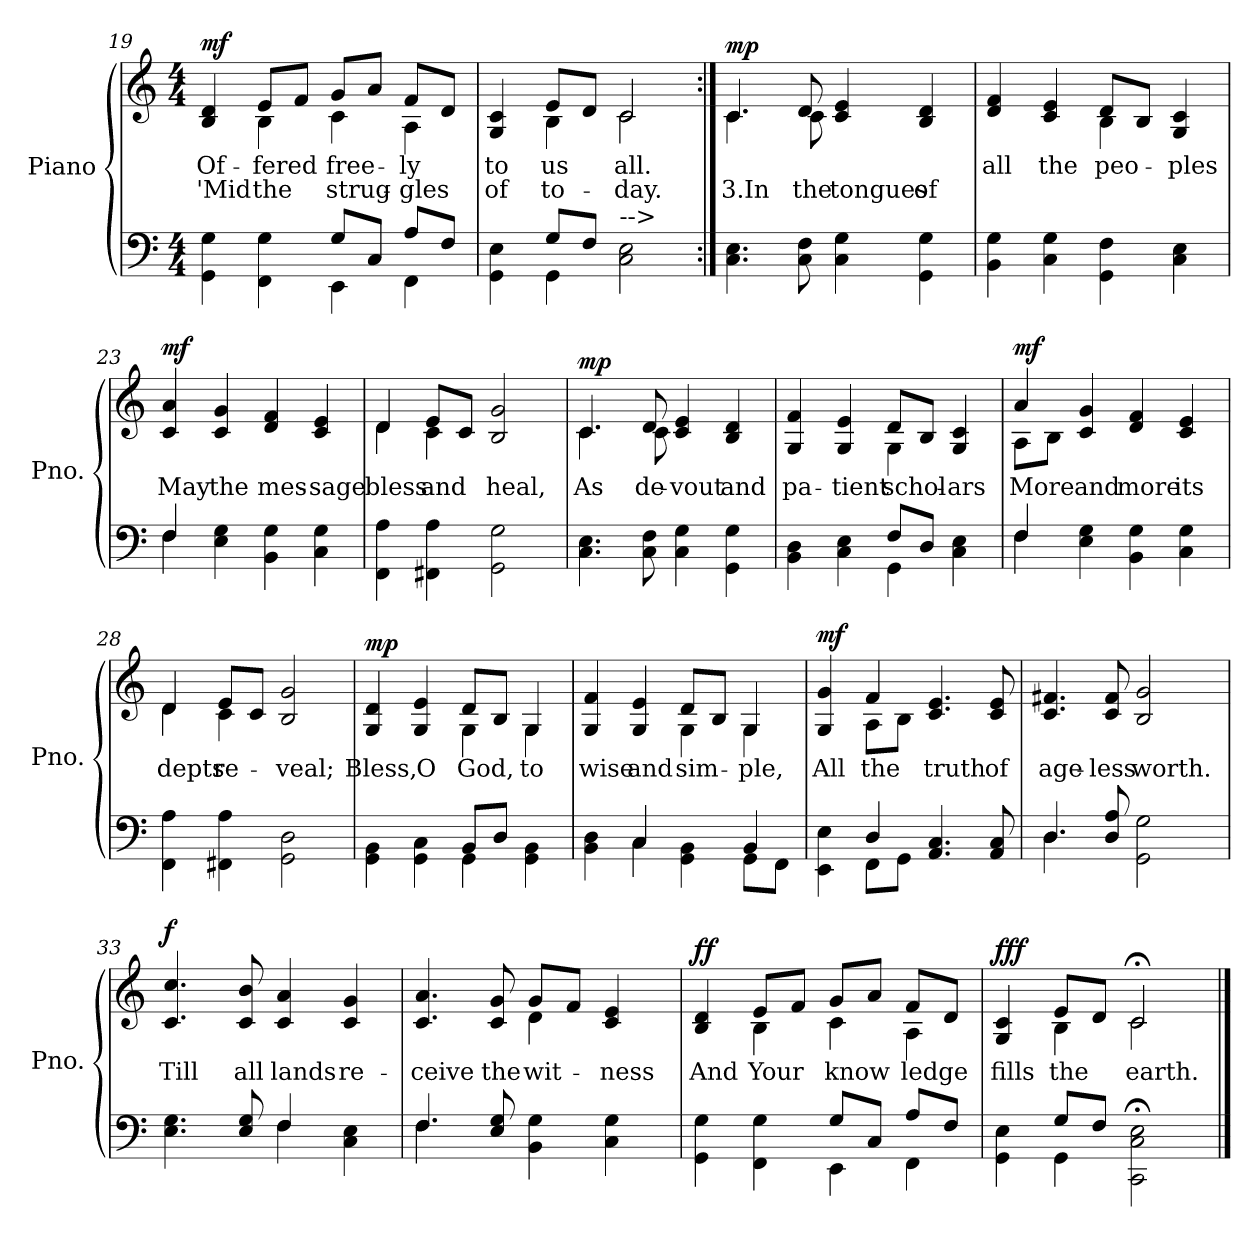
**kern	**kern	**text	**text	**dynam
*part1	*part1	*part1	*part1	*part1
*staff2	*staff1	*staff1	*staff1	*staff1/2
*I"Piano	*	*	*	*
*I'Pno.	*	*	*	*
*clefF4	*clefG2	*	*	*
*k[]	*k[]	*	*	*
*M4/4	*M4/4	*	*	*
=19	=19	=19	=19	=19
*^	*	*	*	*
!	!	!	!LO:LY:b	!LO:LY:b	!LO:DY:a
*	*	*^	*	*	*
4GG\ 4G\	2ryy	4B/ 4d/	4ryy	Of-	'Mid	mf
!	!	!	!	!LO:LY:b	!LO:LY:b	!
4FF\ 4G\	.	8e/L	4B\	-fered	the	.
.	.	8f/J	.	.	.	.
!	!	!	!	!LO:LY:b	!LO:LY:b	!
8G/L	4EE\	8g/L	4c\	free-	strug-	.
8C/J	.	8a/J	.	.	.	.
!	!	!	!	!LO:LY:b	!LO:LY:b	!
8A/L	4FF\	8f/L	4A\	-ly	-gles	.
8F/J	.	8d/J	.	.	.	.
=20	=20	=20	=20	=20	=20	=20
!	!	!	!	!LO:LY:b	!LO:LY:b	!
4GG\ 4E\	4ryy	4G/ 4c/	4ryy	to	of	.
!	!	!	!	!LO:LY:b	!LO:LY:b	!
8G/L	4GG\	8e/L	4B\	us	to-	.
8F/J	.	8d/J	.	.	.	.
!LO:TX:a:t=-->	!	!	!	!	!	!
!	!	!	!	!LO:LY:b	!LO:LY:b	!
2C\ 2E\	2ryy	2c/	2c\	all.	-day.	.
=21:|!	=21:|!	=21:|!	=21:|!	=21:|!	=21:|!	=21:|!
!	!	!	!	!	!LO:LY:b	!LO:DY:a
*v	*v	*	*	*	*	*
4.C\ 4.E\	4.c/	4.c\	.	3.In	mp
!	!	!	!	!LO:LY:b	!
8C\ 8F\	8d/	8c\	.	the	.
!	!	!	!	!LO:LY:b	!
4C\ 4G\	4c/ 4e/	2ryy	.	tongues	.
!	!	!	!	!LO:LY:b	!
4GG\ 4G\	4B/ 4d/	.	.	of	.
!!LO:LB:g=z	!!
=22	=22	=22	=22	=22	=22
!	!	!	!LO:LY:b	!	!
4BB\ 4G\	4d/ 4f/	2ryy	all	.	.
!	!	!	!LO:LY:b	!	!
4C\ 4G\	4c/ 4e/	.	the	.	.
!	!	!	!LO:LY:b	!	!
4GG\ 4F\	8d/L	4B\	peo-	.	.
.	8B/J	.	.	.	.
!	!	!	!LO:LY:b	!	!
4C\ 4E\	4G/ 4c/	4ryy	-ples	.	.
=23	=23	=23	=23	=23	=23
*^	*	*	*	*	*
!	!	!	!	!LO:LY:b	!	!LO:DY:a
*	*	*v	*v	*	*	*
4F/	4F\	4c/ 4a/	May	.	mf
!	!	!	!LO:LY:b	!	!
4E\ 4G\	2.ryy	4c/ 4g/	the	.	.
!	!	!	!LO:LY:b	!	!
4BB\ 4G\	.	4d/ 4f/	mes-	.	.
!	!	!	!LO:LY:b	!	!
4C\ 4G\	.	4c/ 4e/	-sage	.	.
*v	*v	*	*	*	*
=24	=24	=24	=24	=24
!	!	!LO:LY:b	!	!
*	*^	*	*	*
4FF\ 4A\	4d/	4d\	bless	.	.
!	!	!	!LO:LY:b	!	!
4FF#X\ 4A\	8e/L	4c\	and	.	.
.	8c/J	.	.	.	.
!	!	!	!LO:LY:b	!	!
2GG\ 2G\	2B/ 2g/	2ryy	heal,	.	.
=25	=25	=25	=25	=25	=25
!	!	!	!LO:LY:b	!	!LO:DY:a
4.C\ 4.E\	4.c/	4.c\	As	.	mp
!	!	!	!LO:LY:b	!	!
8C\ 8F\	8d/	8c\	de-	.	.
!	!	!	!LO:LY:b	!	!
4C\ 4G\	4c/ 4e/	2ryy	-vout	.	.
!	!	!	!LO:LY:b	!	!
4GG\ 4G\	4B/ 4d/	.	and	.	.
=26	=26	=26	=26	=26	=26
*^	*	*	*	*	*
!	!	!	!	!LO:LY:b	!	!
4BB\ 4D\	2ryy	4G/ 4f/	2ryy	pa-	.	.
!	!	!	!	!LO:LY:b	!	!
4C\ 4E\	.	4G/ 4e/	.	-tient	.	.
!	!	!	!	!LO:LY:b	!	!
8F/L	4GG\	8d/L	4G\	schol-	.	.
8D/J	.	8B/J	.	.	.	.
!	!	!	!	!LO:LY:b	!	!
4C\ 4E\	4ryy	4G/ 4c/	4ryy	-ars	.	.
!!LO:LB:g=z	!!
=27	=27	=27	=27	=27	=27	=27
!	!	!	!	!LO:LY:b	!	!LO:DY:a
4F/	4F\	4a/	8A\L	More	.	mf
.	.	.	8B\J	.	.	.
!	!	!	!	!LO:LY:b	!	!
4E\ 4G\	2.ryy	4c/ 4g/	2.ryy	and	.	.
!	!	!	!	!LO:LY:b	!	!
4BB\ 4G\	.	4d/ 4f/	.	more	.	.
!	!	!	!	!LO:LY:b	!	!
4C\ 4G\	.	4c/ 4e/	.	its	.	.
*v	*v	*	*	*	*	*
=28	=28	=28	=28	=28	=28
!	!	!	!LO:LY:b	!	!
4FF\ 4A\	4d/	4d\	depts	.	.
!	!	!	!LO:LY:b	!	!
4FF#X\ 4A\	8e/L	4c\	re-	.	.
.	8c/J	.	.	.	.
!	!	!	!LO:LY:b	!	!
2GG\ 2D\	2B/ 2g/	2ryy	-veal;	.	.
=29	=29	=29	=29	=29	=29
*^	*	*	*	*	*
!	!	!	!	!LO:LY:b	!	!LO:DY:a
4GG\ 4BB\	2ryy	4G/ 4d/	2ryy	Bless,	.	mp
!	!	!	!	!LO:LY:b	!	!
4GG\ 4C\	.	4G/ 4e/	.	O	.	.
!	!	!	!	!LO:LY:b	!	!
8BB/L	4GG\	8d/L	4G\	God,	.	.
8D/J	.	8B/J	.	.	.	.
!	!	!	!	!LO:LY:b	!	!
4GG\ 4BB\	4ryy	4G/	4G\	to	.	.
=30	=30	=30	=30	=30	=30	=30
!	!	!	!	!LO:LY:b	!	!
4BB\ 4D\	4ryy	4G/ 4f/	2ryy	wise	.	.
!	!	!	!	!LO:LY:b	!	!
4C/	4C\	4G/ 4e/	.	and	.	.
!	!	!	!	!LO:LY:b	!	!
4GG\ 4BB\	4ryy	8d/L	4G\	sim-	.	.
.	.	8B/J	.	.	.	.
!	!	!	!	!LO:LY:b	!	!
4BB/	8GG\L	4G/	4G\	-ple,	.	.
.	8FF\J	.	.	.	.	.
!!LO:LB:g=z	!!
=31	=31	=31	=31	=31	=31	=31
!	!	!	!	!LO:LY:b	!	!LO:DY:a
4EE\ 4E\	4ryy	4G/ 4g/	4ryy	All	.	mf
!	!	!	!	!LO:LY:b	!	!
4D/	8FF\L	4f/	8A\L	the	.	.
.	8GG\J	.	8B\J	.	.	.
!	!	!	!	!LO:LY:b	!	!
4.AA/ 4.C/	2ryy	4.c/ 4.e/	2ryy	truth	.	.
!	!	!	!	!LO:LY:b	!	!
8AA/ 8C/	.	8c/ 8e/	.	of	.	.
*	*	*v	*v	*	*	*
=32	=32	=32	=32	=32	=32
!	!	!	!LO:LY:b	!	!
4.D/	4.D\	4.c/ 4.f#X/	age-	.	.
!	!	!	!LO:LY:b	!	!
8D/ 8A/	2ryy	8c/ 8f#/	-less	.	.
!	!	!	!LO:LY:b	!	!
2GG\ 2G\	.	2B/ 2g/	worth.	.	.
.	8ryy	.	.	.	.
=33	=33	=33	=33	=33	=33
*	*	*MM90	*	*	*
!	!	!	!LO:LY:b	!	!LO:DY:a
4.E\ 4.G\	2ryy	4.c/ 4.cc/	Till	.	f
!	!	!	!LO:LY:b	!	!
8E/ 8G/	.	8c/ 8b/	all	.	.
!	!	!	!LO:LY:b	!	!
4F/	4F\	4c/ 4a/	lands	.	.
!	!	!	!LO:LY:b	!	!
4C\ 4E\	4ryy	4c/ 4g/	re-	.	.
=34	=34	=34	=34	=34	=34
*	*	*MM80	*	*	*
!	!	!	!LO:LY:b	!	!
*	*	*^	*	*	*
4.F/	4.F\	4.c/ 4.a/	2ryy	-ceive	.	.
!	!	!	!	!LO:LY:b	!	!
8E/ 8G/	2ryy	8c/ 8g/	.	the	.	.
!	!	!	!	!LO:LY:b	!	!
4BB\ 4G\	.	8g/L	4d\	wit-	.	.
.	.	8f/J	.	.	.	.
!	!	!	!	!LO:LY:b	!	!
4C\ 4G\	.	4c/ 4e/	4ryy	-ness	.	.
.	8ryy	.	.	.	.	.
!!LO:LB:g=z	!!
=35	=35	=35	=35	=35	=35	=35
*	*	*MM70	*	*	*	*
!	!	!	!	!LO:LY:b	!	!LO:DY:a
4GG\ 4G\	2ryy	4B/ 4d/	4ryy	And	.	ff
!	!	!	!	!LO:LY:b	!	!
4FF\ 4G\	.	8e/L	4B\	Your	.	.
.	.	8f/J	.	.	.	.
!	!	!	!	!LO:LY:b	!	!
8G/L	4EE\	8g/L	4c\	-know	.	.
8C/J	.	8a/J	.	.	.	.
!	!	!	!	!LO:LY:b	!	!
8A/L	4FF\	8f/L	4A\	ledge	.	.
8F/J	.	8d/J	.	.	.	.
=36	=36	=36	=36	=36	=36	=36
*	*	*MM60	*	*	*	*
!	!	!	!	!LO:LY:b	!	!LO:DY:a
4GG\ 4E\	4ryy	4G/ 4c/	4ryy	fills	.	fff
!	!	!	!	!LO:LY:b	!	!
8G/L	4GG\	8e/L	4B\	the	.	.
8F/J	.	8d/J	.	.	.	.
!	!	!	!	!LO:LY:b	!	!
2CC\; 2C\; 2E\;	2ryy	2c;</	2c\	earth.	.	.
*v	*v	*	*	*	*	*
*	*v	*v	*	*	*
==	==	==	==	==
*-	*-	*-	*-	*-
